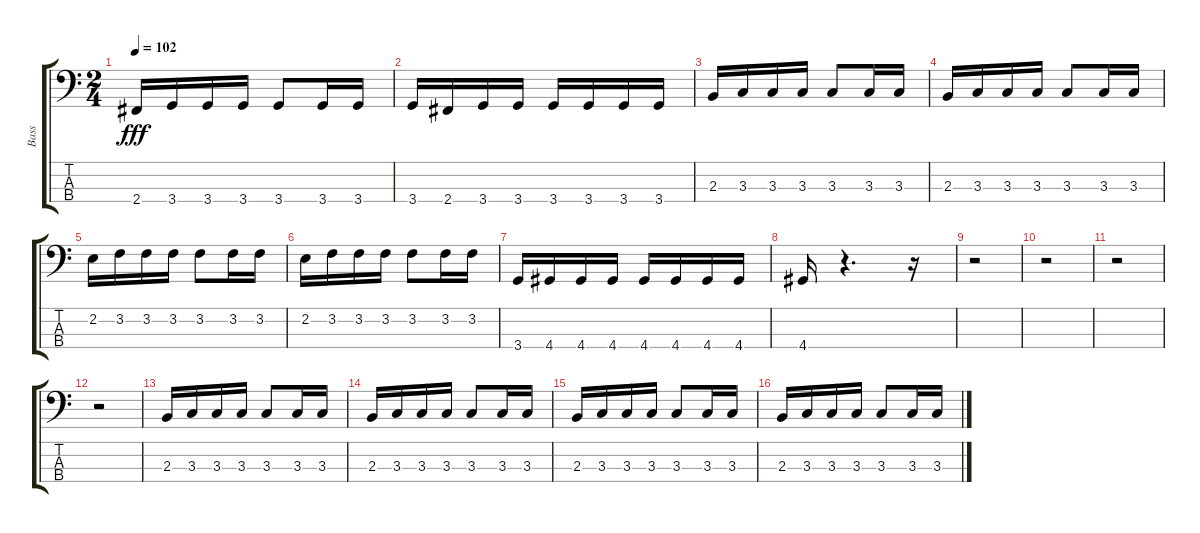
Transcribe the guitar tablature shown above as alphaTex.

\track ("Bass" "Bass") {instrument fretlessbass}
\staff {score tabs}
\tuning (G2 D2 A1 E1) {hide}
\ts (2 4)
\tempo 102
\clef f4
\ks c
2.4.16{dy fff} 3.4.16 3.4.16 3.4.16 3.4.8 3.4.16 3.4.16 |
3.4.16 2.4.16 3.4.16 3.4.16 3.4.16 3.4.16 3.4.16 3.4.16 |
2.3.16 3.3.16 3.3.16 3.3.16 3.3.8 3.3.16 3.3.16 |
2.3.16 3.3.16 3.3.16 3.3.16 3.3.8 3.3.16 3.3.16 |
2.2.16 3.2.16 3.2.16 3.2.16 3.2.8 3.2.16 3.2.16 |
2.2.16 3.2.16 3.2.16 3.2.16 3.2.8 3.2.16 3.2.16 |
3.4.16 4.4.16 4.4.16 4.4.16 4.4.16 4.4.16 4.4.16 4.4.16 |
4.4.16 r.4{d} r.16 |
r.2 |
r.2 |
r.2 |
r.2 |
2.3.16 3.3.16 3.3.16 3.3.16 3.3.8 3.3.16 3.3.16 |
2.3.16 3.3.16 3.3.16 3.3.16 3.3.8 3.3.16 3.3.16 |
2.3.16 3.3.16 3.3.16 3.3.16 3.3.8 3.3.16 3.3.16 |
2.3.16 3.3.16 3.3.16 3.3.16 3.3.8 3.3.16 3.3.16
